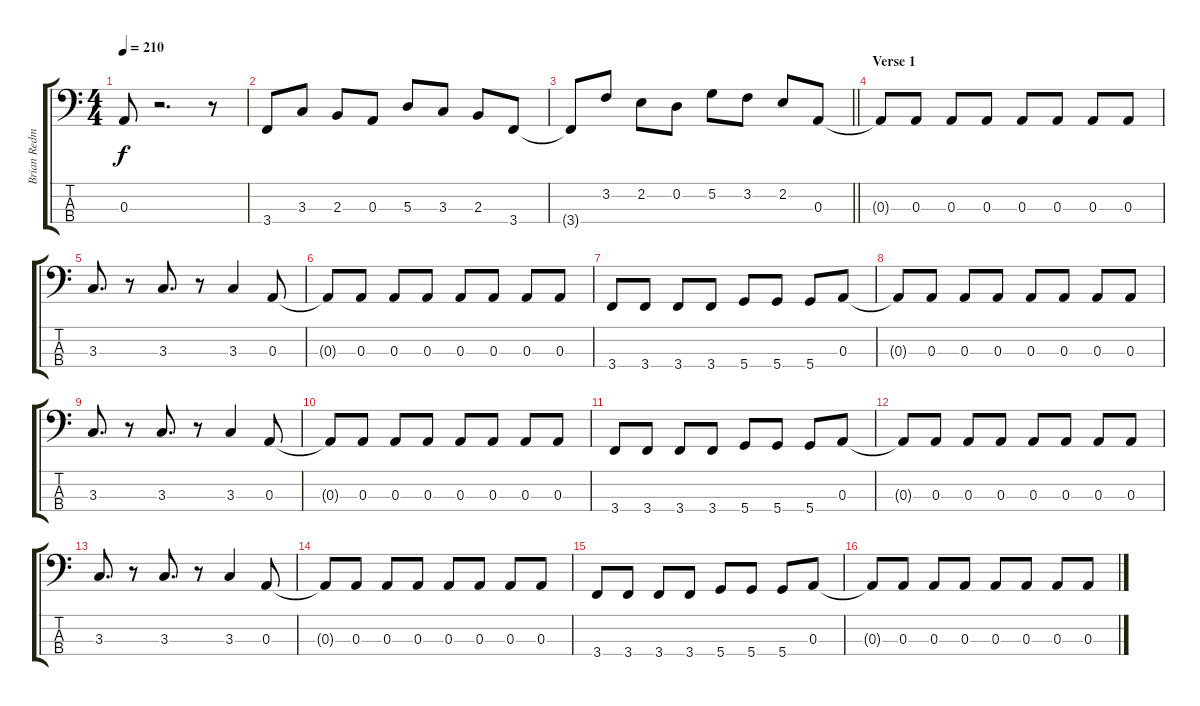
\track ("Brian Redman" "Brian Redm") {instrument electricbassfinger}
\staff {score tabs}
\tuning (G2 D2 A1 D1) {hide}
\ts (4 4)
\tempo 210
\clef f4
\ks c
0.3{t}.8{dy f} r.2{d} r.8 |
3.4.8 3.3.8 2.3.8 0.3.8 5.3.8 3.3.8 2.3.8 3.4.8 |
\barLineRight lightlight
3.4{t}.8 3.2.8 2.2.8 0.2.8 5.2.8 3.2.8 2.2.8 0.3.8 |
\section ("" "Verse 1")
0.3{t}.8 0.3.8 0.3.8 0.3.8 0.3.8 0.3.8 0.3.8 0.3.8 |
3.3.8{d} r.8 3.3.8{d} r.8 3.3.4 0.3.8 |
0.3{t}.8 0.3.8 0.3.8 0.3.8 0.3.8 0.3.8 0.3.8 0.3.8 |
3.4.8 3.4.8 3.4.8 3.4.8 5.4.8 5.4.8 5.4.8 0.3.8 |
0.3{t}.8 0.3.8 0.3.8 0.3.8 0.3.8 0.3.8 0.3.8 0.3.8 |
3.3.8{d} r.8 3.3.8{d} r.8 3.3.4 0.3.8 |
0.3{t}.8 0.3.8 0.3.8 0.3.8 0.3.8 0.3.8 0.3.8 0.3.8 |
3.4.8 3.4.8 3.4.8 3.4.8 5.4.8 5.4.8 5.4.8 0.3.8 |
0.3{t}.8 0.3.8 0.3.8 0.3.8 0.3.8 0.3.8 0.3.8 0.3.8 |
3.3.8{d} r.8 3.3.8{d} r.8 3.3.4 0.3.8 |
0.3{t}.8 0.3.8 0.3.8 0.3.8 0.3.8 0.3.8 0.3.8 0.3.8 |
3.4.8 3.4.8 3.4.8 3.4.8 5.4.8 5.4.8 5.4.8 0.3.8 |
0.3{t}.8 0.3.8 0.3.8 0.3.8 0.3.8 0.3.8 0.3.8 0.3.8
